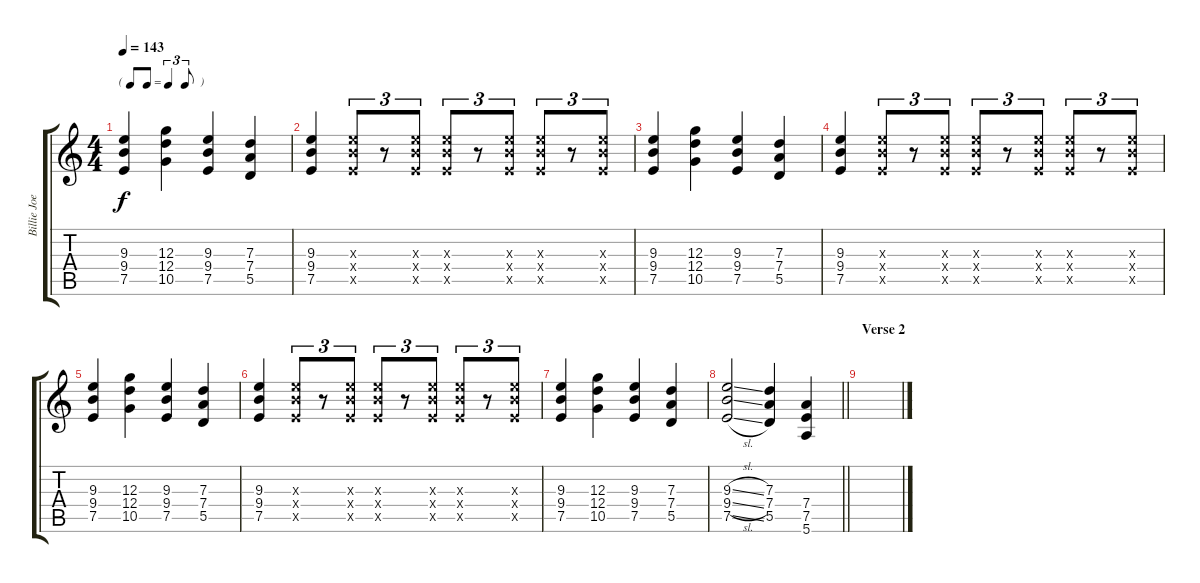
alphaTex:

\track ("Billie Joe Armstrong - Guitar" "Billie Joe") {instrument distortionguitar}
\staff {score tabs}
\tuning (E4 B3 G3 D3 A2 E2) {hide}
\ts (4 4)
\tf triplet8th
\tempo 143
\clef g2
\ks c
(9.3 9.4 7.5).4{dy f} (12.3 12.4 10.5).4 (9.3 9.4 7.5).4 (7.3 7.4 5.5).4 |
(9.3 9.4 7.5).4 (9.3{x} 9.4{x} 7.5{x}).8{tu (3 2)} r.8{tu (3 2)} (9.3{x} 9.4{x} 7.5{x}).8{tu (3 2)} (9.3{x} 9.4{x} 7.5{x}).8{tu (3 2)} r.8{tu (3 2)} (9.3{x} 9.4{x} 7.5{x}).8{tu (3 2)} (9.3{x} 9.4{x} 7.5{x}).8{tu (3 2)} r.8{tu (3 2)} (9.3{x} 9.4{x} 7.5{x}).8{tu (3 2)} |
(9.3 9.4 7.5).4 (12.3 12.4 10.5).4 (9.3 9.4 7.5).4 (7.3 7.4 5.5).4 |
(9.3 9.4 7.5).4 (9.3{x} 9.4{x} 7.5{x}).8{tu (3 2)} r.8{tu (3 2)} (9.3{x} 9.4{x} 7.5{x}).8{tu (3 2)} (9.3{x} 9.4{x} 7.5{x}).8{tu (3 2)} r.8{tu (3 2)} (9.3{x} 9.4{x} 7.5{x}).8{tu (3 2)} (9.3{x} 9.4{x} 7.5{x}).8{tu (3 2)} r.8{tu (3 2)} (9.3{x} 9.4{x} 7.5{x}).8{tu (3 2)} |
(9.3 9.4 7.5).4 (12.3 12.4 10.5).4 (9.3 9.4 7.5).4 (7.3 7.4 5.5).4 |
(9.3 9.4 7.5).4 (9.3{x} 9.4{x} 7.5{x}).8{tu (3 2)} r.8{tu (3 2)} (9.3{x} 9.4{x} 7.5{x}).8{tu (3 2)} (9.3{x} 9.4{x} 7.5{x}).8{tu (3 2)} r.8{tu (3 2)} (9.3{x} 9.4{x} 7.5{x}).8{tu (3 2)} (9.3{x} 9.4{x} 7.5{x}).8{tu (3 2)} r.8{tu (3 2)} (9.3{x} 9.4{x} 7.5{x}).8{tu (3 2)} |
(9.3 9.4 7.5).4 (12.3 12.4 10.5).4 (9.3 9.4 7.5).4 (7.3 7.4 5.5).4 |
\barLineRight lightlight
(9.3{sl} 9.4{sl} 7.5{sl}).2 (7.3 7.4 5.5).4 (7.4 7.5 5.6).4 |
\section ("" "Verse 2")
